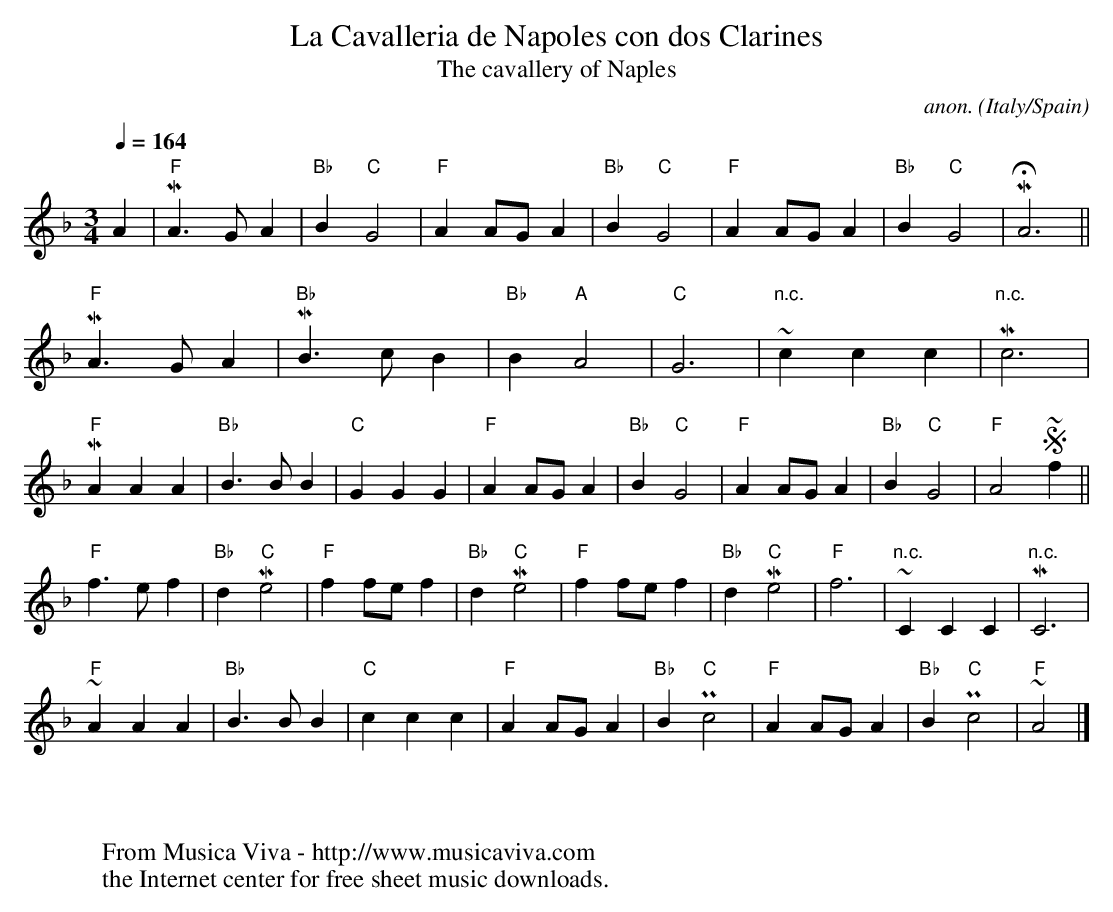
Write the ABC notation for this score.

X:1
T:La Cavalleria de Napoles con dos Clarines
T:The cavallery of Naples
C:anon.
O:Italy/Spain
M:3/4
L:1/4
Q:1/4=164
K:F
A|"F"MA>GA|"Bb"B"C"G2|"F"AA/2G/2A|"Bb"B"C"G2|"F"AA/2G/2A|"Bb"B"C"G2|MHA3||
"F"MA>GA|"Bb"MB>cB|"Bb"B"A"A2|"C"G3|"n.c."~ccc|"n.c."Mc3|
"F"MAAA|"Bb"B>BB|"C"GGG|"F"AA/2G/2A|"Bb"B"C"G2|"F"AA/2G/2A|"Bb"B"C"G2|"F"A2S~f||
"F"f>ef|"Bb"d"C"Me2|"F"ff/2e/2f|"Bb"d"C"Me2|"F"ff/2e/2f|"Bb"d"C"Me2|"F"f3|"n.c."~CCC|"n.c."MC3|
"F"~AAA|"Bb"B>BB|"C"ccc|"F"AA/2G/2A|"Bb"B"C"Pc2|"F"AA/2G/2A|"Bb"B"C"Pc2|"F"~A2|]
W:
W:
W:  From Musica Viva - http://www.musicaviva.com
W:  the Internet center for free sheet music downloads.
